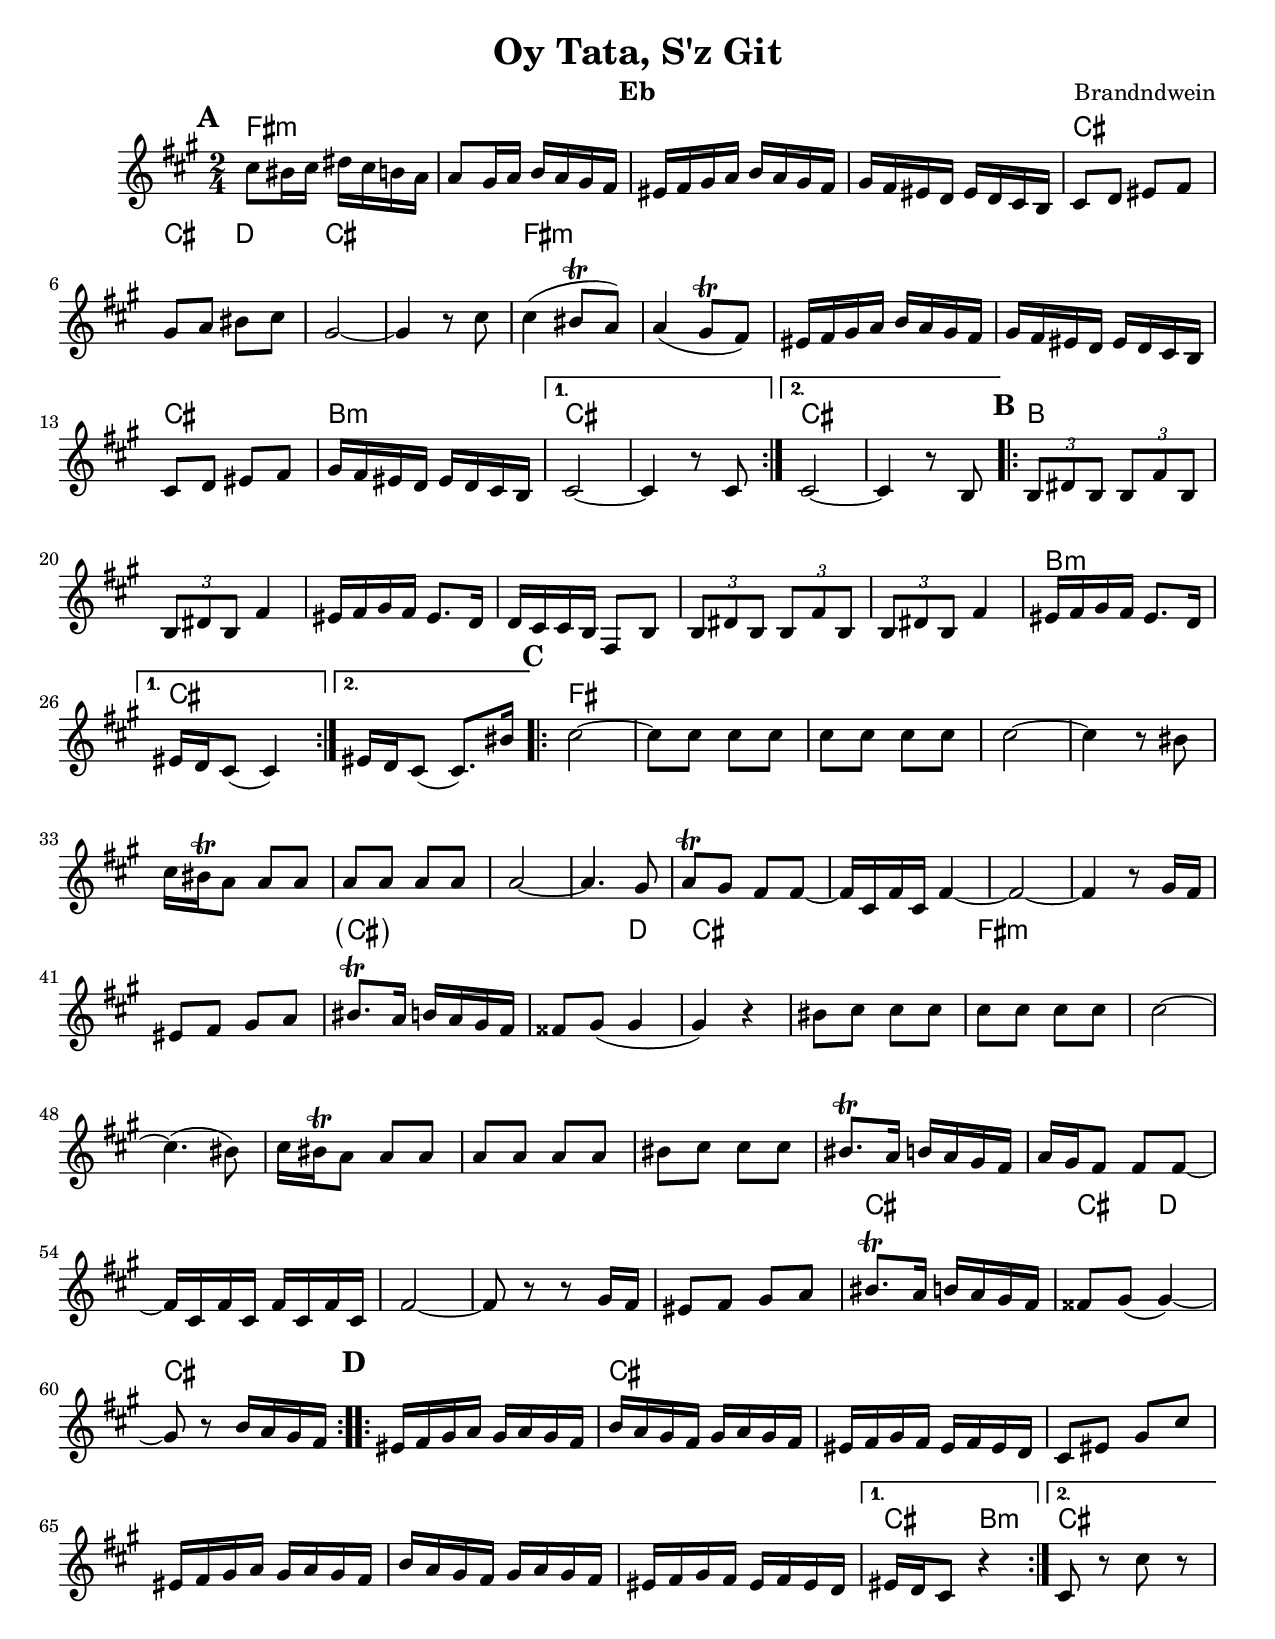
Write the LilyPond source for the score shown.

\version "2.20.0"
\language "english"
\pointAndClickOff


\paper {
  ragged-last-bottom = ##f
  ragged-bottom = ##f
  print-all-headers = ##t
  #(set-paper-size "letter")
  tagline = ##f
}

date = #(strftime "%d-%m-%Y" (localtime (current-time)))

%\markup{ \italic{ " Updated " \date  }  }

%\markup{ Got something to say? }

melody = \relative c' {
  \clef treble

  \key c \major
  \time 2/4
  \set Score.markFormatter = #format-mark-box-alphabet
  %\partial 16*3 a16 d f   %lead in notes

  \repeat volta 2{
  \mark \default
    e8 ds16 e fs e d c
    c8 b16 c d c b a
    gs16 a b c d c b a
    b16 a gs f gs f e d
    e8 f gs a
    b8 c ds e
    b2 ~
    b4 r8 e8

    e4(ds8 \trill c)
    c4(b8 \trill a)
    gs16 a b c d c b a
    b16 a gs f gs f e d
    e8 f gs a
    b16 a gs f gs f e d
  }

  \alternative {
    {e2 ~ e4 r8 e }
    {e2 ~ e4 r8  d }
  }
\repeat volta 2{
  \mark \default
    \tuplet 3/2 { d8 fs d }  \tuplet 3/2 { d a' d, }
    \tuplet 3/2 { d fs d} a'4
    gs16 a b a gs8. f16
    f16 e e d a8 d
    \tuplet 3/2 { d8  fs d }  \tuplet 3/2 { d a' d, }
    \tuplet 3/2 { d fs d} a'4
    gs16 a b a gs8. f16

    %alternate end for part II

  }

  \alternative {
    { gs16 f e8(e4)) }
    { gs16 f e8(e8.) ds'16) }
  }


  \repeat volta 2{
  \mark \default
   e2~ \barNumberCheck #30
    e8 e e e
    e8 e e e
    e2~
    e4 r8 ds
    e16 ds \trill c8 c c
    c c c c c2~
    c4. b8
    c8 \trill b a a ~
    a16 e a e a4~ %a e a e
    a2 ~%40
    a4  r8 b16 a
    gs8 a b c
    ds8. \trill c16 d c b a|
    as8 b(b4 b) r4
    ds8 e e e
    e8 e e e
    e2~|
    e4.(ds8)|
    e16 ds \trill c8 c c |
    c8 c c c  %50
    ds8 e e e
    ds8. \trill c16 d c b a
    c16 b a8 a a ~
    a16 e a e a e a e
    a2 ~
    a8 r r b16 a
    gs8 a b c
    ds8. \trill c16 d c b a
    as8 b( b4) ~
    b8 r d16 c b a


  }

  \repeat volta 2{
  \mark \default
    gs16  a b c b c b a
    d c b a b c b a
    gs a b a gs a gs f
    e8 gs b e
    gs,16 a b c b c b a
    d c b a  b c b a
    gs a b a gs a gs f
  }
  \alternative {
    {gs16 f e8 r4 }
    {e8 r e' r }
  }

}
%************************Lyrics Block****************
%\addlyrics{ Doe a deer }

harmonies = \chordmode {
  a2*4:m
  %r2*3
  e2 e4 f4
  e2*2
  %r2
  a2*4:m
  %r2*3
  e2 d2:m e2*2
  %r2
  e2*2
  %r2
  %b part
  d2*6
  %r2*5
  d2:m e2*2
  %c part
  a2*14
  \parenthesize e4*3
  f4
  e2*2
  %r2
  a2*12:m
  %r2*11
  e2
  e4 f4
   e2*2
  %r2
  %d part
  e2*6
  %r2*5
  e4 d4:m e2
}

\score {\transpose c a
  <<
    \new ChordNames {
      \set chordChanges = ##f
      \harmonies
    }
    \new Staff
    \melody
  >>
  \header{
    title= "Oy Tata, S'z Git"
    composer= "Brandndwein"
    instrument = "Eb"
    arranger= ""
  }
  \layout{indent = 1.0\cm}
  \midi{
    \tempo 4 = 80
  }
}


%{
convert-ly (GNU LilyPond) 2.20.0  convert-ly: Processing `'...
Applying conversion: 2.19.2, 2.19.7, 2.19.11, 2.19.16, 2.19.22,
2.19.24, 2.19.28, 2.19.29, 2.19.32, 2.19.40, 2.19.46, 2.19.49,
2.19.80, 2.20.0
%}
